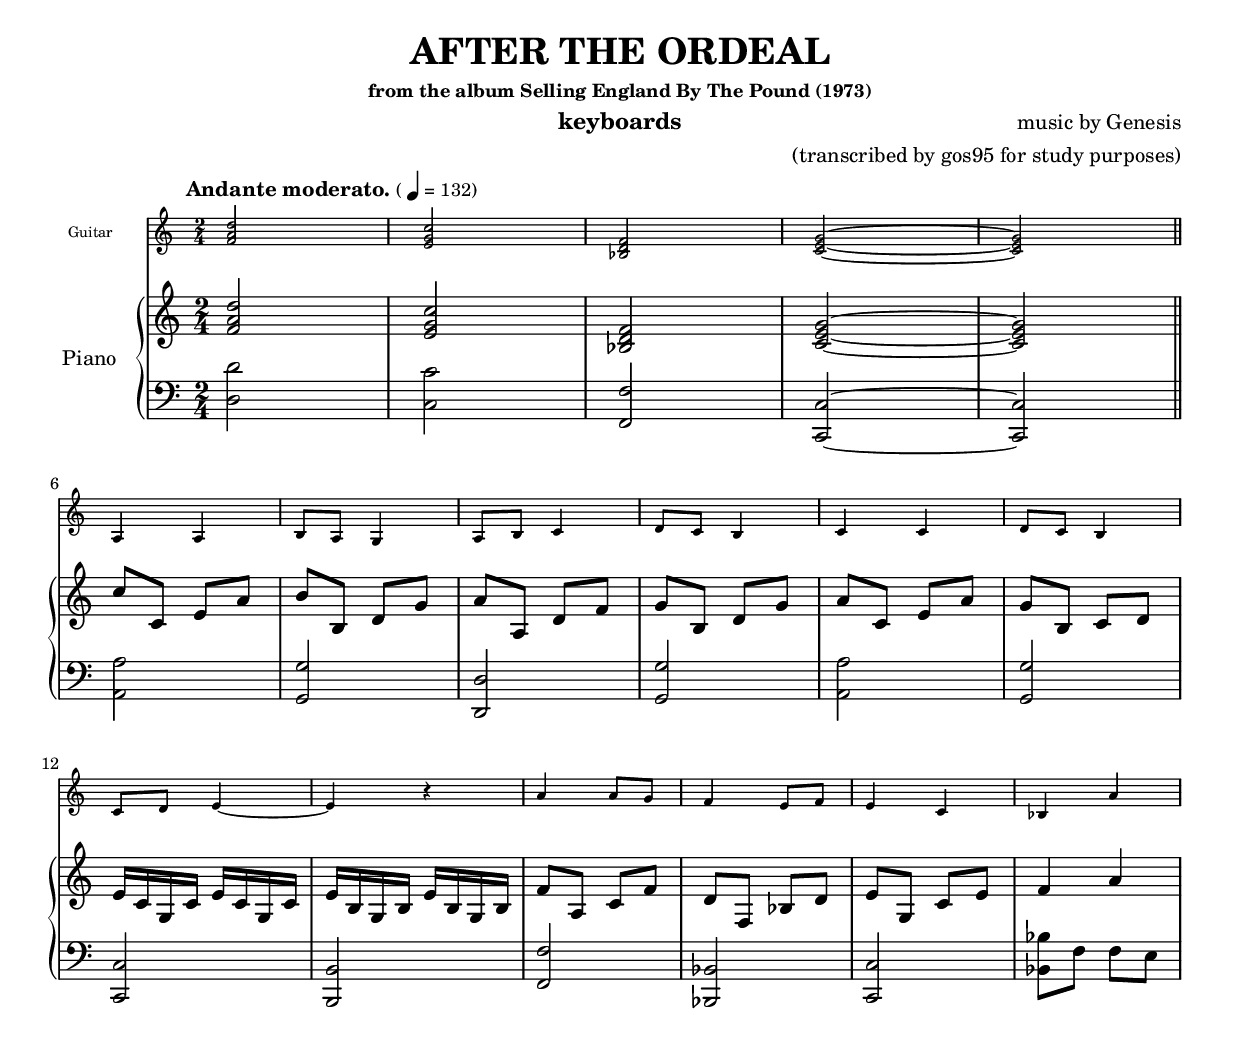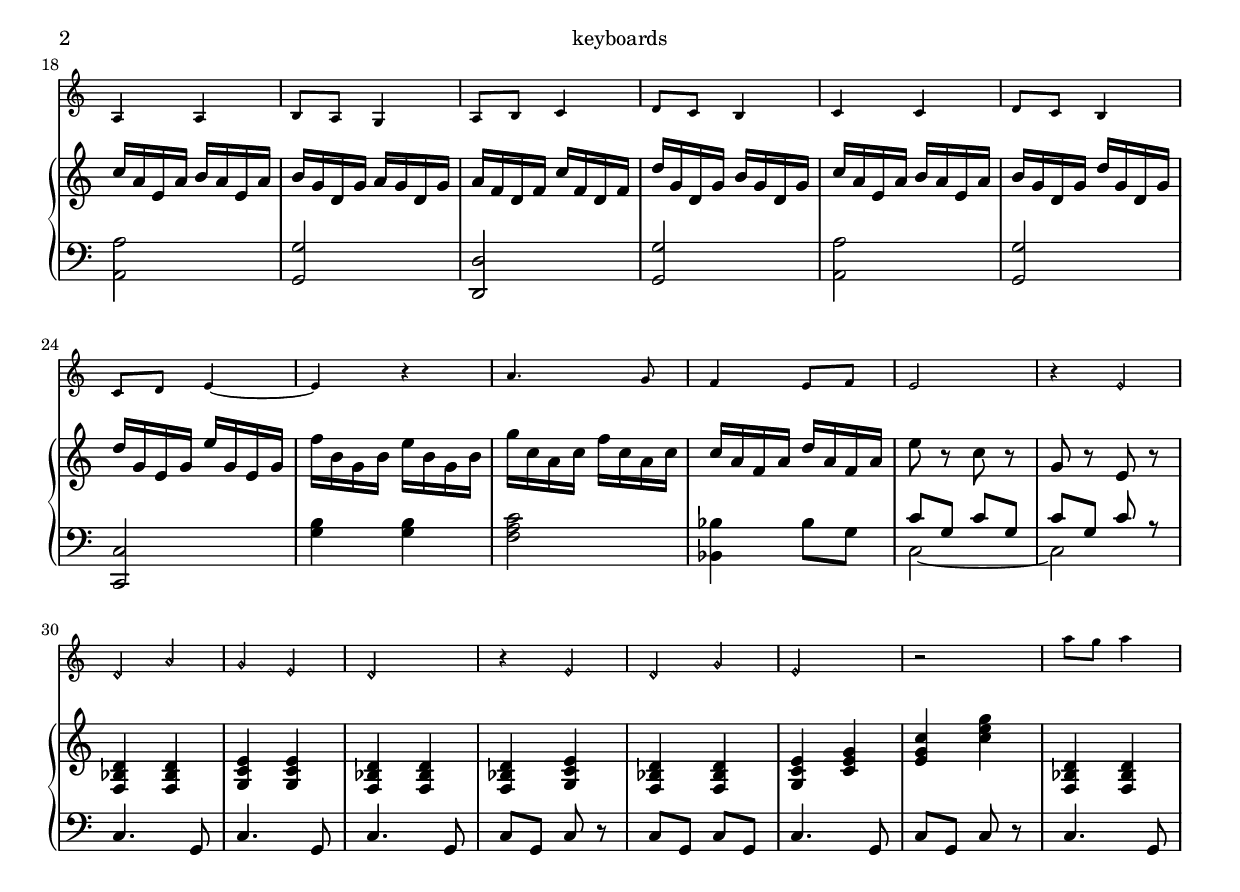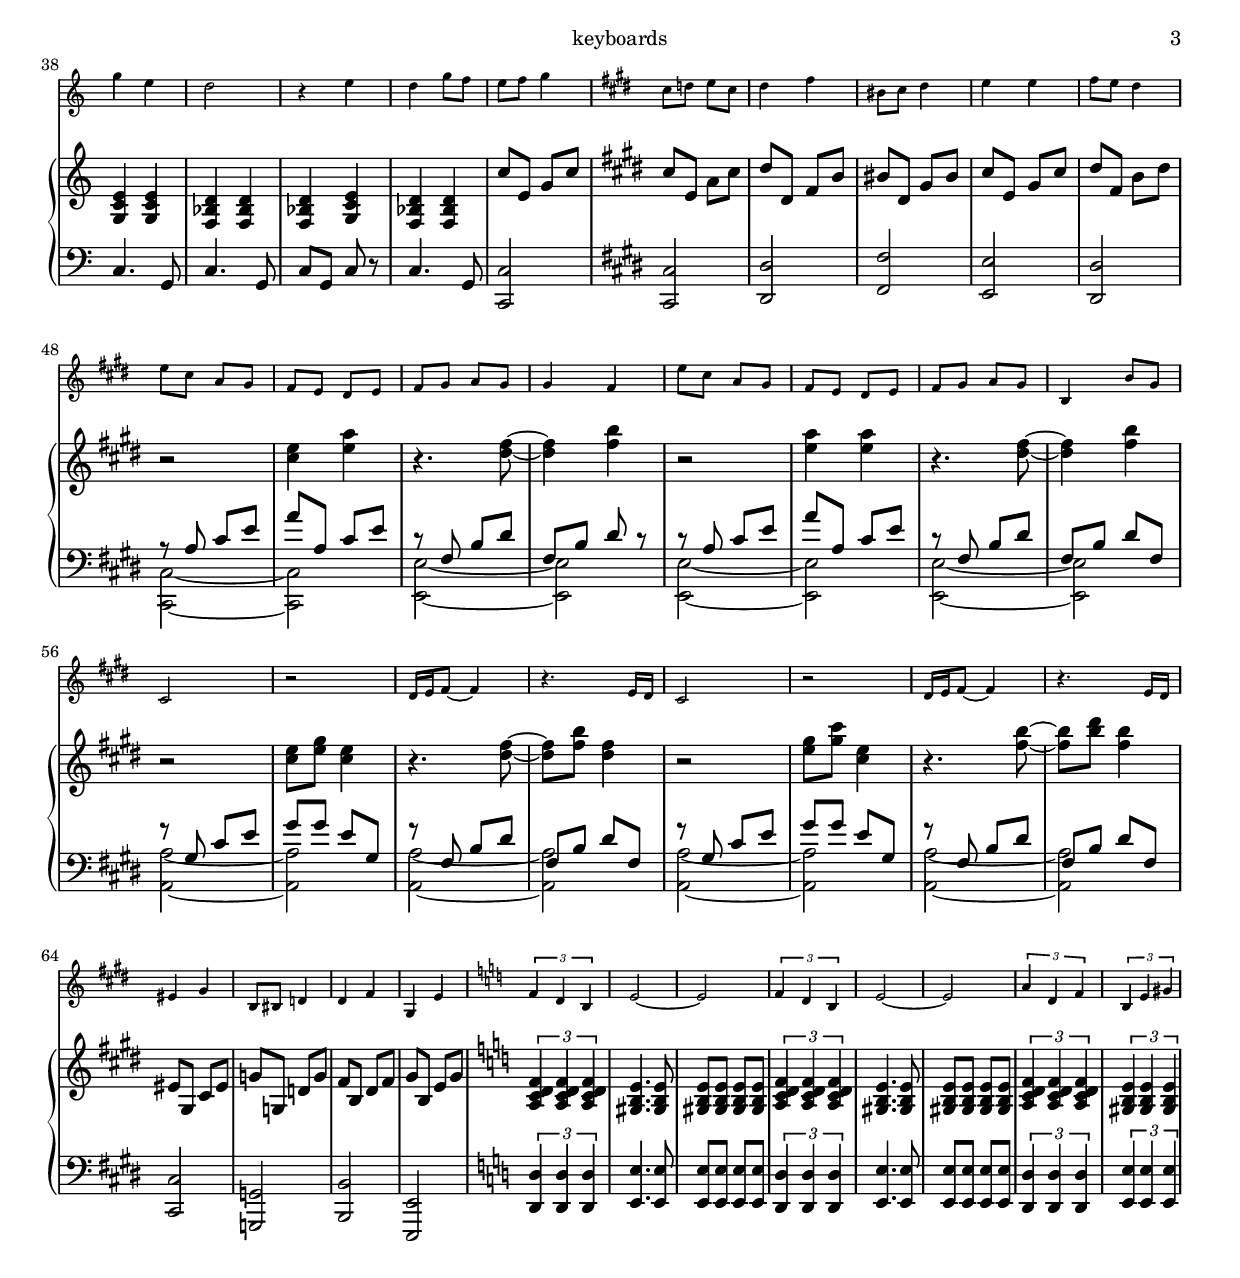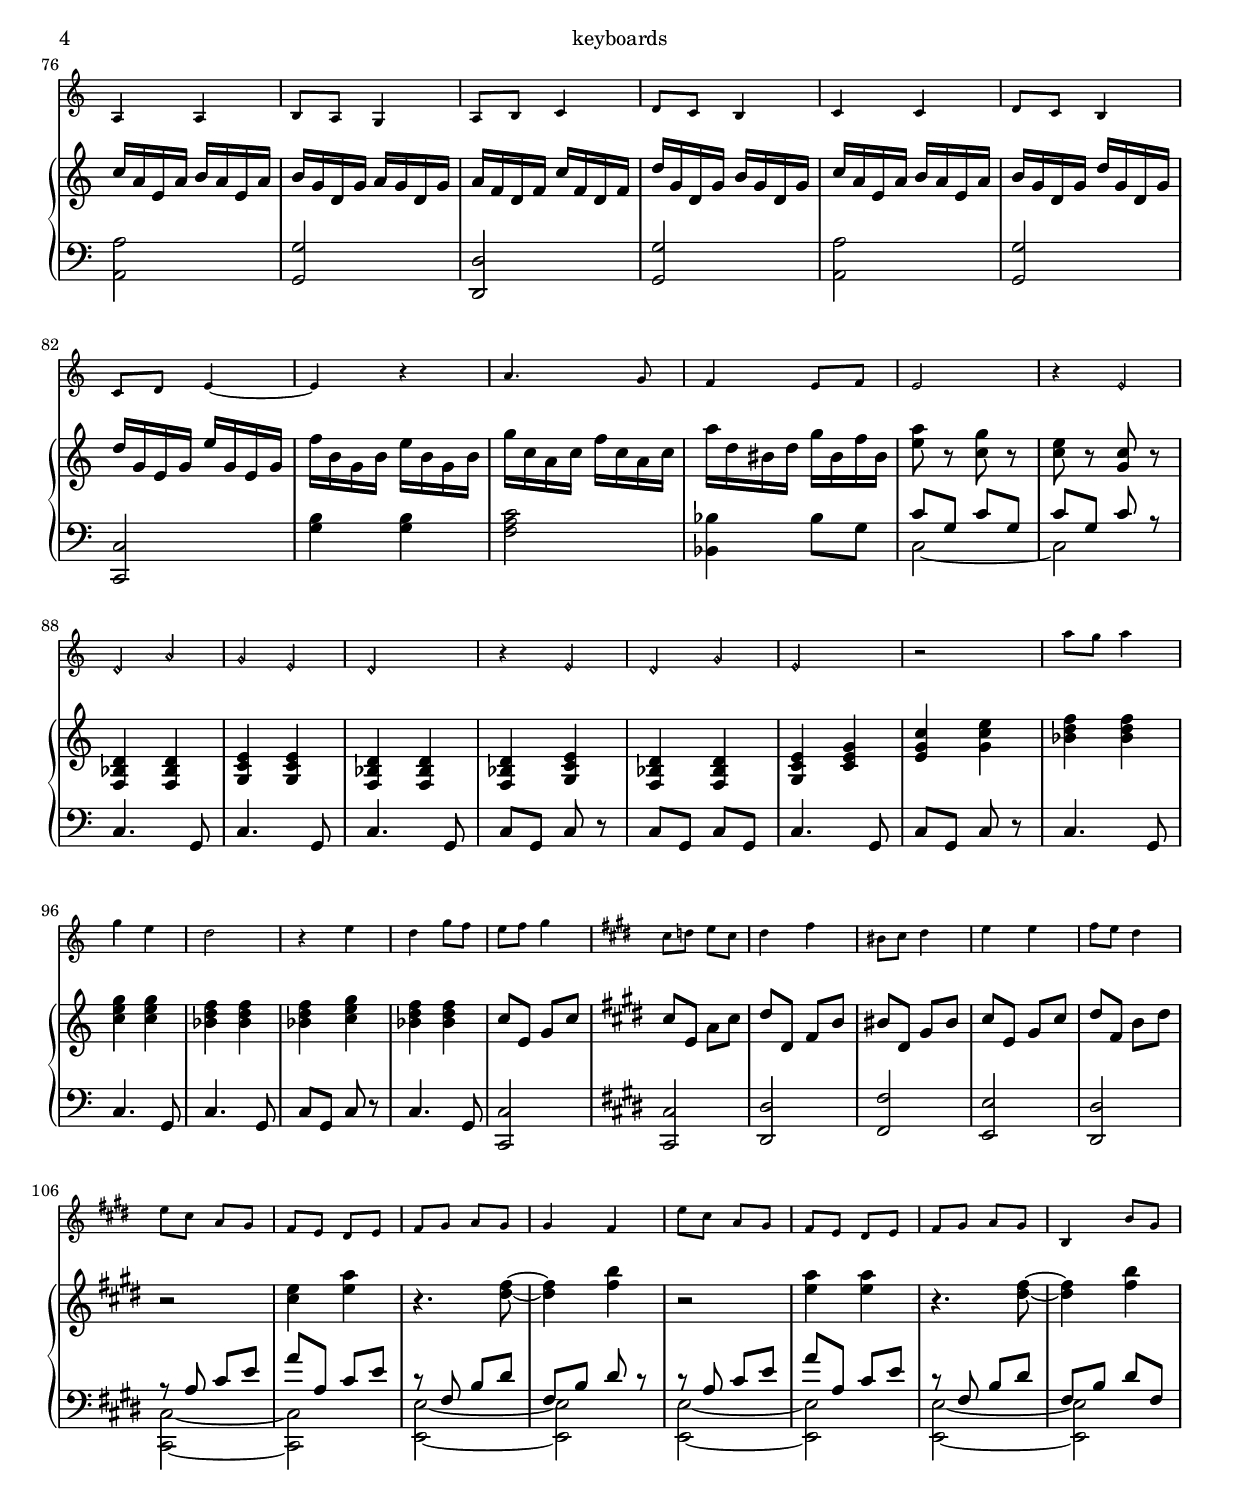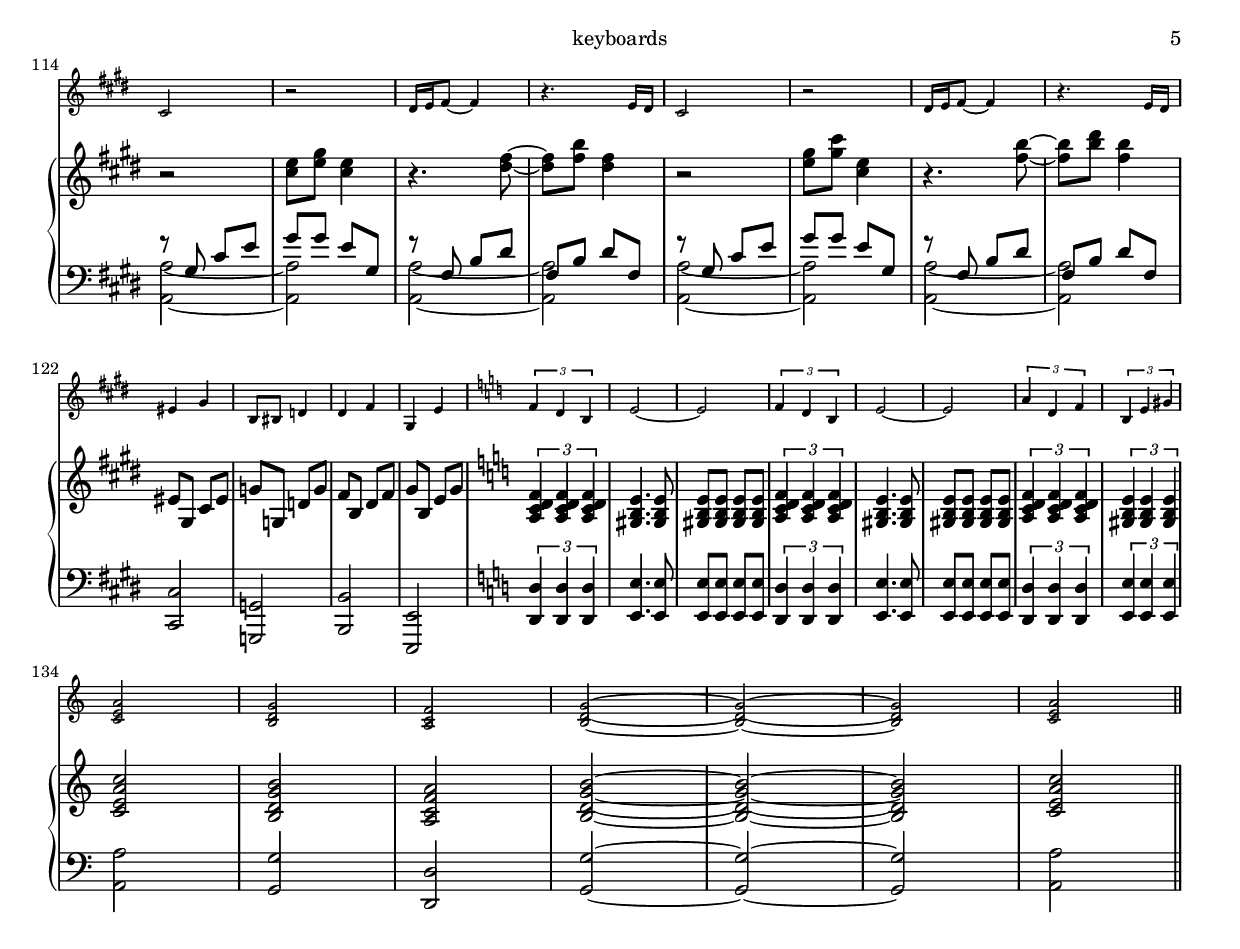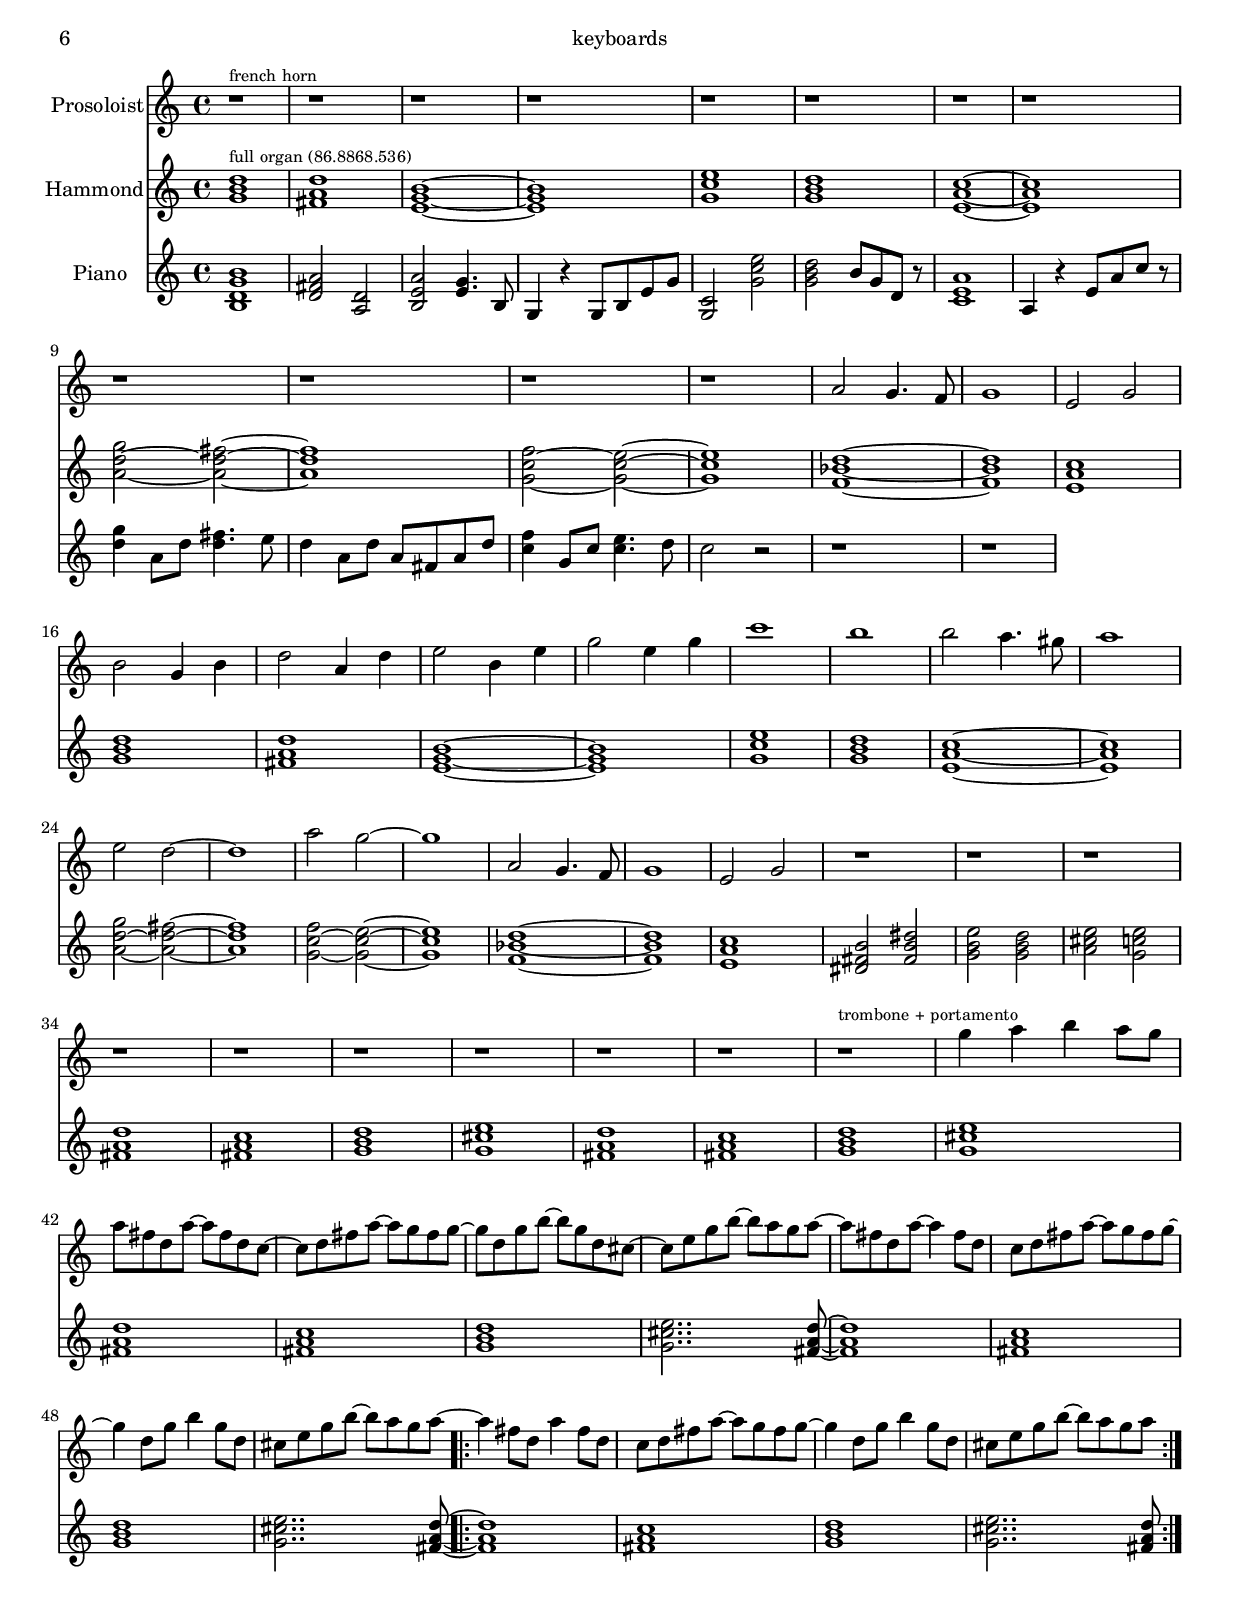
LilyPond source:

% ===========================================================================================================
% after-the-ordeal.ly
%  _____ _        ___            _       ___ _    _      ___   __ _____ _         ___                 _    
% |_   _| |_  ___| _ ) __ _ _ _ | |__ __/ __(_)__| |___ / _ \ / _|_   _| |_  ___ / __|___ _ _  ___ __(_)___
%   | | | ' \/ -_) _ \/ _` | ' \| / /(_-<__ \ / _` / -_) (_) |  _| | | | ' \/ -_) (_ / -_) ' \/ -_|_-< (_-<
%   |_| |_||_\___|___/\__,_|_||_|_\_\/__/___/_\__,_\___|\___/|_|   |_| |_||_\___|\___\___|_||_\___/__/_/__/
%                                                                                                          
% Copyright (c) 2017 Alessandro Fraschetti (mail: gos95@gommagomma.net)
%
% Permission is hereby granted, free of charge, to any person obtaining a copy
% of this software and associated documentation files (the "Software"), to deal
% in the Software without restriction, including without limitation the rights
% to use, copy, modify, merge, publish, distribute, sublicense, and/or sell
% copies of the Software, and to permit persons to whom the Software is
% furnished to do so, subject to the following conditions:
% 
% The above copyright notice and this permission notice shall be included in all
% copies or substantial portions of the Software.
% 
% THE SOFTWARE IS PROVIDED "AS IS", WITHOUT WARRANTY OF ANY KIND, EXPRESS OR
% IMPLIED, INCLUDING BUT NOT LIMITED TO THE WARRANTIES OF MERCHANTABILITY,
% FITNESS FOR A PARTICULAR PURPOSE AND NONINFRINGEMENT. IN NO EVENT SHALL THE
% AUTHORS OR COPYRIGHT HOLDERS BE LIABLE FOR ANY CLAIM, DAMAGES OR OTHER
% LIABILITY, WHETHER IN AN ACTION OF CONTRACT, TORT OR OTHERWISE, ARISING FROM,
% OUT OF OR IN CONNECTION WITH THE SOFTWARE OR THE USE OR OTHER DEALINGS IN THE
% SOFTWARE.
% ===========================================================================================================


\version "2.12.3"
#(ly:set-option 'delete-intermediate-files #t)
#(set-global-staff-size 18)


% ===========================================================================================================
% ------------------------------------------  S E C T I O N S  ----------------------------------------------
% ===========================================================================================================

% -----------------------------------------------------------------------------------------------------------
% --  GUITAR  -----------------------------------------------------------------------------------------------
% -----------------------------------------------------------------------------------------------------------
% GUITAR INTRO
guitarIntro = {
    \clef violin
    \key c \major
    \time 2/4

	<f a d>2
	<e g c>2
	<bes d f>2
	<c e g>2~
    <c e g>2
	\bar "||"
}

% GUITAR TEMA PRIMO GIRO
guitarTemaPrimoGiro = {
	a4				a4
	b8 a8			g4
	a8 b8			c4
	d8 c8			b4
	c4				c4
	d8 c8			b4
	\break
	c8 d8			e4~
	e4				r4
	a4				a8 g8
	f4				e8 f8
	e4				c4
	bes4			a'4
	\break
}

% GUITAR TEMA SECONDO GIRO
guitarTemaSecondoGiro = {
	a,4				a4
	b8 a8			g4
	a8 b8			c4
	d8 c8			b4
	c4				c4
	d8 c8			b4
	\break
	c8 d8			e4~
	e4				r4
	a4.				g8
	f4				e8 f8
	e2
	r4				<e\harmonic>4
	\break
}

% GUITAR ACCORDI RIBATTUTI
guitarAccordiRibattutiA = {
	<d\harmonic>4	<a'\harmonic>4
	<g\harmonic>4	<e\harmonic>4
	<d\harmonic>2
	r4				<e\harmonic>4

	<d\harmonic>4	<g\harmonic>4
    <e\harmonic>2
	r2
	a'8 g			a4
	\break
}
guitarAccordiRibattutiB = {
	g4				e4
	d2
	r4				e4
	d4				g8 f8
}

% GUITAR STACCO ARPEGGI UNO
guitarStaccoArpeggiUno = {
	e8 f8			g4
	\key e \major
	cis,8 d			e cis
	dis4			fis4
	bis,8 cis		dis4
	e4				e4
	fis8 e			dis4
	\break
}

% GUITAR TEMA SALTO MANI A
guitarTemaSaltoManiA = {
	e8 cis a gis
	fis e dis e
	fis gis a gis
	gis4    fis4

	e'8 cis a gis
	fis e dis e
	fis gis a gis
	b,4     b'8 gis
    \break
}

% GUITAR TEMA SALTO MANI B
guitarTemaSaltoManiB = {
	cis,2
	r2
	dis16 e fis8~		fis4
	r4.					e16 dis

	cis2
	r2
	dis16 e fis8~		fis4
	r4.					e16 dis
    \break
}

% GUITAR STACCO ARPEGGI DUE
guitarStaccoArpeggiDue = {
	eis4				gis4
	b,8 bis				d4
	dis					fis
	gis,				e'
}

% GUITAR STACCO ACCORDI TERZINE
guitarStaccoAccordiTerzine = {
	\key c \major
	\times 2/3 {f4 d b}
	e2~
	e2
	\times 2/3 {f4 d b}
	e2~
	e2
	\times 2/3 {a4 d, f}
	\times 2/3 {b,4 e gis}
}

% GUITAR STACCO FINALE
guitarStaccoFinale = \relative c' {
	<c e a>2
	<b d g>2
	<a c f>2
	<b d g>2~
	<b d g>2~
	<b d g>2
	<c e a>2
}


% -----------------------------------------------------------------------------------------------------------
% --  PIANO  ------------------------------------------------------------------------------------------------
% -----------------------------------------------------------------------------------------------------------

% PIANO RIGHT INTRO
pianoRightIntro = \relative c' {
    \clef violin
	\key c \major
    \time 2/4

	<f a d>2
	<e g c>2
	<bes d f>2
	<c e g>2~
    <c e g>2
}

% PIANO RIGHT TEMA PRIMO GIRO
pianoRightTemaPrimoGiro = \relative c' {
    c'8 c,8 e8 a8
    b8 b,8 d8 g8
    a8 a,8 d8 f8
    g8 b,8 d8 g8
    a8 c,8 e8 a8
    g8 b,8 c8 d8

    e16 c g c		e c g c
    e b g b			e b g b
    f'8 a, c f
    d f, bes d
    e g, c e
    f4	a4
}

% PIANO RIGHT TEMA SECONDO GIRO
pianoRightTemaSecondoGiro = \relative c'' {
    c16 a e a		b a e a
	b g d g			a g d g
	a f d f			c' f, d f
	d' g, d g		b g d g
	c a e a			b a e a
	b g d g			d' g, d g

	d' g, e g		e' g, e g
	f' b, g b		e b g b
	g' c, a c		f c a c
	c a f a			d a f a
	e'8 r c r
	g r e r
}
% PIANO RIGHT TEMA SECONDO GIRO - VARIANTE
pianoRightTemaSecondoGiroVariante = \relative c'' {
    c16 a e a		b a e a
	b g d g			a g d g
	a f d f			c' f, d f
	d' g, d g		b g d g
	c a e a			b a e a
	b g d g			d' g, d g

	d' g, e g		e' g, e g
	f' b, g b		e b g b
	g' c, a c		f c a c
	a' d, bis d		g bis, f' bis,
	<e a>8 r 		<c g'> r
	<c e> r			<g c> r
}

% PIANO RIGHT ACCORDI RIBATTUTI
pianoRightAccordiRibattuti = \relative c {
	<f bes d>4		<f bes d>4
	<g c e>4		<g c e>4
	<f bes d>4		<f bes d>4
	<f bes d>4		<g c e>4

	<f bes d>4		<f bes d>4
	<g c e>4		<c e g>4
	<e g c>4		<c' e g>4
	<f,, bes d>4	<f bes d>4

	<g c e>4		<g c e>4
	<f bes d>4		<f bes d>4
	<f bes d>4		<g c e>4
	<f bes d>4		<f bes d>4
}
% PIANO RIGHT ACCORDI RIBATTUTI - VARIANTE
pianoRightAccordiRibattutiVariante = \relative c {
	<f bes d>4		<f bes d>4
	<g c e>4		<g c e>4
	<f bes d>4		<f bes d>4
	<f bes d>4		<g c e>4

	<f bes d>4		<f bes d>4
	<g c e>4		<c e g>4
	<e g c>4		<g c e>4
	<bes d f>4		<bes d f>4

	<c e g>4		<c e g>4
	<bes d f>4		<bes d f>4
	<bes d f>4		<c e g>4
	<bes d f>4		<bes d f>4
}

% PIANO RIGHT STACCO ARPEGGI UNO
pianoRightStaccoArpeggiUno = \relative c'' {
    c8 e, g c
	\key e \major
	cis e, a cis
	dis dis, fis b
	bis dis, gis bis
	cis e, gis cis
	dis fis, b dis
}

% PIANO RIGHT TEMA SALTO MANI
pianoRightTemaSaltoMani = \relative c'' {
	r2
	<cis e>4		<e a>4
	r4.				<dis fis>8~
	<dis fis>4		<fis b>4

	r2
	<e a>4			<e a>4
	r4.				<dis fis>8~
	<dis fis>4		<fis b>4

	r2
	<cis e>8 <e gis>8		<cis e>4
	r4.						<dis fis>8~
	<dis fis>8 <fis b>8		<dis fis>4

	r2
	<e gis>8 <gis cis>8		<cis, e>4
	r4.						<fis b>8~
	<fis b>8 <b dis>8		<fis b>4
}

% PIANO RIGHT STACCO ARPEGGI DUE
pianoRightStaccoArpeggiDue = \relative c' {
	eis8 gis, cis eis
	g g, d' g
	fis b, dis fis
	gis b, e gis
}

% PIANO RIGHT STACCO ACCORDI TERZINE
pianoRightStaccoAccordiTerzine = \relative c' {
	\key c \major
	\times 2/3 {<a c d f>4 <a c d f>4 <a c d f>4}
	<gis b e>4.			<gis b e>8
	<gis b e>8 <gis b e>8 <gis b e>8 <gis b e>8

	\times 2/3 {<a c d f>4 <a c d f>4 <a c d f>4}
	<gis b e>4.			<gis b e>8
	<gis b e>8 <gis b e>8 <gis b e>8 <gis b e>8

	\times 2/3 {<a c d f>4 <a c d f>4 <a c d f>4}
	\times 2/3 {<gis b e>4 <gis b e>4 <gis b e>4}
}

% PIANO RIGHT STACCO FINALE
pianoRightStaccoFinale = \relative c' {
	<c e a c>2
	<b d g b>2
	<a c f a>2
	<b d g b>2~
	<b d g b>2~
	<b d g b>2
	<c e a c>2
}

% ----------------------------------------------------------------------------


% PIANO LEFT INTRO
pianoLeftIntro = \relative c {
    \clef bass
    \key c \major
    \time 2/4

	<d d'>2
	<c c'>2
	<f, f'>2
	<c c'>2~
	<c c'>2
}

% PIANO LEFT TEMA PRIMO GIRO
pianoLeftTemaPrimoGiro = \relative c {
    <a a'>2
    <g g'>2
    <d d'>2
    <g g'>2

    <a a'>2
    <g g'>
    <c, c'>2
    <b b'>2

    <f' f'>2
    <bes, bes'>2
    <c c'>
    <bes' bes'>8 f'8 f8 e8
}

% PIANO LEFT TEMA SECONDO GIRO
pianoLeftTemaSecondoGiro = \relative c {
    <a a'>2
    <g g'>2
    <d d'>2
    <g g'>2

    <a a'>2
    <g g'>
    <c, c'>2
    <g'' b>4	<g b>4

    <f a c>2
    <bes, bes'>4	bes'8 g8
    << {c8 g c g}  \\  {c,2~} >>
	<< {c'8 g c r} \\  {c,2} >>
}

% PIANO LEFT ACCORDI RIBATTUTI
pianoLeftAccordiRibattuti = \relative c {
	c4.		g8
	c4.		g8
	c4.		g8
	c8 g8	c8 r

    c8 g8		c8 g8
    c4.		g8
    c8 g8	c8 r
	c4.		g8

	c4.		g8
	c4.		g8
	c8 g8	c8 r
	c4.		g8
}

% PIANO LEFT STACCO ARPEGGI UNO
pianoLeftStaccoArpeggiUno = \relative c {
    <c, c'>2
	\key e \major
	<cis cis'>2
	<dis dis'>2
	<fis fis'>2
	<e e'>2
	<dis dis'>2
}

% PIANO LEFT TEMA SALTO MANI
pianoLeftTemaSaltoMani = \relative c {
	<< {r8 a' cis e}		\\		{<cis,, cis'>2~} >>
	<< {a'''8 a, cis e}		\\		{<cis,, cis'>2} >>
	<< {r8 fis' b dis}		\\		{<e,, e'>2~} >>
	<< {fis'8 b dis r8}		\\		{<e,, e'>2} >>

	<< {r8 a' cis e}		\\		{<e,, e'>2~} >>
	<< {a''8 a, cis e}		\\		{<e,, e'>2} >>
	<< {r8 fis' b dis}		\\		{<e,, e'>2~} >>
	<< {fis'8 b dis fis,}	\\		{<e, e'>2} >>

	<< {r8 gis' cis e}		\\		{<a,, a'>2~} >>
	<< {gis''8 gis e gis,}	\\		{<a, a'>2} >>
	<< {r8 fis' b dis}		\\		{<a, a'>2~} >>
	<< {fis'8 b dis fis,}	\\		{<a, a'>2} >>

	<< {r8 gis' cis e}		\\		{<a,, a'>2~} >>
	<< {gis''8 gis e gis,}	\\		{<a, a'>2} >>
	<< {r8 fis' b dis}		\\		{<a, a'>2~} >>
	<< {fis'8 b dis fis,}	\\		{<a, a'>2} >>
}

% PIANO LEFT STACCO ARPEGGI DUE
pianoLeftStaccoArpeggiDue = \relative c {
    <cis, cis'>2
	<g g'>2
	<b b'>2
	<e, e'>2
}

% PIANO LEFT STACCO ACCORDI TERZINE
pianoLeftStaccoAccordiTerzine = \relative c {
	\key c \major
	\times 2/3 {<d, d'>4 <d d'>4 <d d'>4}
	<e e'>4.			<e e'>8
	<e e'>8 <e e'>8 <e e'>8 <e e'>8

	\times 2/3 {<d d'>4 <d d'>4 <d d'>4}
	<e e'>4.			<e e'>8
	<e e'>8 <e e'>8 <e e'>8 <e e'>8

	\times 2/3 {<d d'>4 <d d'>4 <d d'>4}
	\times 2/3 {<e e'>4 <e e'>4 <e e'>4}
}

% PIANO LEFT STACCO FINALE
pianoLeftStaccoFinale = \relative c {
    <a a'>2
	<g g'>2
	<d d'>2
	<g g'>2~
	<g g'>2~
	<g g'>2
	<a a'>2
}


% ===========================================================================================================
% --------------------------------------------  B U I L D  --------------------------------------------------
% ===========================================================================================================
guitar = \relative c' {
	\guitarIntro
	\guitarTemaPrimoGiro
	\guitarTemaSecondoGiro
	\guitarAccordiRibattutiA
	\pageBreak
	\guitarAccordiRibattutiB
	\guitarStaccoArpeggiUno
	\guitarTemaSaltoManiA
	\guitarTemaSaltoManiB
	\guitarStaccoArpeggiDue
	\guitarStaccoAccordiTerzine
    \pageBreak

	\guitarTemaSecondoGiro
	\guitarAccordiRibattutiA
	\guitarAccordiRibattutiB
	\guitarStaccoArpeggiUno
	\guitarTemaSaltoManiA
	\pageBreak
	\guitarTemaSaltoManiB
	\guitarStaccoArpeggiDue
	\guitarStaccoAccordiTerzine
	\break
	\guitarStaccoFinale
	\bar "||"
	\pageBreak
}
pianoRight = {
    \pianoRightIntro
	\break
	\pianoRightTemaPrimoGiro
	\pianoRightTemaSecondoGiro
	\pianoRightAccordiRibattuti
	\pianoRightStaccoArpeggiUno
	\pianoRightTemaSaltoMani
	\pianoRightStaccoArpeggiDue
	\pianoRightStaccoAccordiTerzine
	
	\pianoRightTemaSecondoGiroVariante
	\pianoRightAccordiRibattutiVariante
	\pianoRightStaccoArpeggiUno
	\pianoRightTemaSaltoMani
	\pianoRightStaccoArpeggiDue
	\pianoRightStaccoAccordiTerzine
	\pianoRightStaccoFinale
}
pianoLeft = {
    \pianoLeftIntro
	\pianoLeftTemaPrimoGiro
	\pianoLeftTemaSecondoGiro
	\pianoLeftAccordiRibattuti
	\pianoLeftStaccoArpeggiUno
	\pianoLeftTemaSaltoMani
	\pianoLeftStaccoArpeggiDue
	\pianoLeftStaccoAccordiTerzine
	
	\pianoLeftTemaSecondoGiro
	\pianoLeftAccordiRibattuti
	\pianoLeftStaccoArpeggiUno
	\pianoLeftTemaSaltoMani
	\pianoLeftStaccoArpeggiDue
	\pianoLeftStaccoAccordiTerzine
	\pianoLeftStaccoFinale
}


% ===========================================================================================================
% --------------------------------------------  B U I L D  2  -----------------------------------------------
% ===========================================================================================================
synthCorale = \relative c'' {
    \clef violin
    \key c \major
    \time 4/4

	% TEMA PRIMO GIRO
	r1 ^\markup { \tiny {french horn} }r1 r1 r1 r1 r1 r1 r1 r1 r1 r1 r1

    a2 		g4. f8
	g1
	e2		g2

	% TEMA SECONDO GIRO
	b2		g4 b4
	d2		a4 d4
	e2		b4 e4
	g2		e4 g4

	c1
	b1
	b2		a4. gis8
	a1

	e2		d2~
	d1
	a'2		g2~
	g1

	a,2		g4. f8
	g1
	e2		g2

	% STACCHI
	r1 r1 r1

	% FINALE
	r1 r1 r1 r1

	r1 r1 r1 ^\markup { \tiny {trombone + portamento} }
	g'4 a4 b4 a8 g8

	a8 fis 		d a'~		a fis 		d c~
	c d 		fis a~		a g			fis g~
	g8	d		g b~		b g 		d cis~
	cis e		g b~		b a			g a~

	a8 fis 		d a'~		a4			fis8 d
	c d 		fis a~		a g			fis g~
	g4			d8 g		b4			g8 d
	cis e		g b~		b a			g a~

	a4 			fis8 d 		a'4			fis8 d
	c d 		fis a~		a g			fis g~
	g4			d8 g 		b4			g8 d
	cis e		g b~		b a			g a~
}

hammondCorale = \relative c'' {
    \clef violin
    \key c \major
    \time 4/4

    % TEMA PRIMO GIRO
	<g b d>1 ^\markup { \tiny {full organ (86.8868.536)} }
	<fis a d>1
	<e g b>1~
	<e g b>1

	<g c e>1
	<g b d>1
	<e a c>1~
	<e a c>1

	\break

	<a d g>2~		<a d fis>2~
    <a d fis>1
	<g c f>2~		<g c e>2~
    <g c e>1

	<f bes d>1~
	<f bes d>1
	<e a c>1

	\break

    % TEMA SECONDO GIRO
	<g b d>1
	<fis a d>1
	<e g b>1~
	<e g b>1

	<g c e>1
	<g b d>1
	<e a c>1~
	<e a c>1

	\break

	<a d g>2~		<a d fis>2~
    <a d fis>1
	<g c f>2~		<g c e>2~
    <g c e>1

	<f bes d>1~
	<f bes d>1
	<e a c>1

	% STACCHI
	<dis fis b>2		<fis b dis>2
	<g b e>2			<g b d>2
	<a cis e>2			<g c e>2

	\break

	% FINALE
	<fis a d>1
	<fis a c>1
	<g b d>1
	<g cis e>1

	<fis a d>1
	<fis a c>1
	<g b d>1
	<g cis e>1

	\break

	<fis a d>1
	<fis a c>1
	<g b d>1
	<g cis e>2..		<fis a d>8~

	<fis a d>1
	<fis a c>1
	<g b d>1
	<g cis e>2..		<fis a d>8~

	\repeat volta 2 {
	    <fis a d>1
	    <fis a c>1
	    <g b d>1
	    <g cis e>2..		<fis a d>8~
	}
}

pianoCorale = \relative c' {
    \clef violin
    \key c \major
    \time 4/4

	% TEMA PRIMO GIRO
	<b d g b>1
	<d fis a>2 	<a d>2
	<b e a>2 	<e g>4. b8
    g4 r 		g8 b e g	

	<g, c>2		<g' c e>2
	<g b d>2	b8 g d r
	<c e a>1
	<a>4 r		e'8 a c r

	<d g>4 a8 d	<d fis>4. e8
	d4 a8 d		a fis a d
	<c f>4 g8 c	<c e>4. d8
	c2			r2
	r1 r1
}


% ===========================================================================================================
% ---------------------------------------------  B O O K  ---------------------------------------------------
% ===========================================================================================================
\book { 

    \header {
        title       = \markup {\larger "AFTER THE ORDEAL"}
	    subtitle    = ""
	    subsubtitle = "from the album Selling England By The Pound (1973)"
		instrument  = "keyboards"
        composer    = "music by Genesis"
	    arranger    = "(transcribed by gos95 for study purposes)"
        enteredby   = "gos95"
        piece       = \markup { \bold "                     Andante moderato." \smaller { (\note #"4"#1 = 132) } }
%		copyright   = "Copyright (c) 2017 Alessandro Fraschetti (mail: gos95@gommagomma.net)"
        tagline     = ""
    }

    \score {
	    <<
  	        \new Staff = "guitar" \with { midiInstrument = #"Acoustic Guitar (nylon)" fontSize = #-3 \override StaffSymbol #'staff-space = #(magstep -3) }
	        <<
		        \set Staff.instrumentName = "Guitar"
	            \guitar
            >>

            \new PianoStaff \with {midiInstrument = #"Acoustic Grand"}
	        <<
                \set PianoStaff.instrumentName = "Piano"
	            \new Staff = upper \pianoRight
	            \new Staff = lower \pianoLeft
            >>
	    >>
	    \layout { \context { \override VerticalAlignment #'forced-distance = #8 } }
	    \midi { \context { tempoWholesPerMinute = #(ly:make-moment 132 4) } }
    }

    \score {
	    <<
  	        \new Staff = "Synth" \with { midiInstrument = #"lead 2 (sawtooth)" }
	        <<
		        \set Staff.instrumentName = "Prosoloist"
	            \synthCorale
            >>

  	        \new Staff = "Hammond" \with { midiInstrument = #"rock organ" }
	        <<
		        \set Staff.instrumentName = "Hammond"
	            \hammondCorale
            >>

  	        \new Staff = "Hammond" \with { midiInstrument = #"acoustic grand" }
	        <<
		        \set Staff.instrumentName = "Piano"
	            \pianoCorale
            >>
		>>
		\header {piece = " "}
	    \layout {  }
	    \midi { \context { tempoWholesPerMinute = #(ly:make-moment 132 4) } }
    }


	\paper{
	    ragged-bottom = ##t
        ragged-last-bottom = ##t
    }
}
% ===========================================================================================================